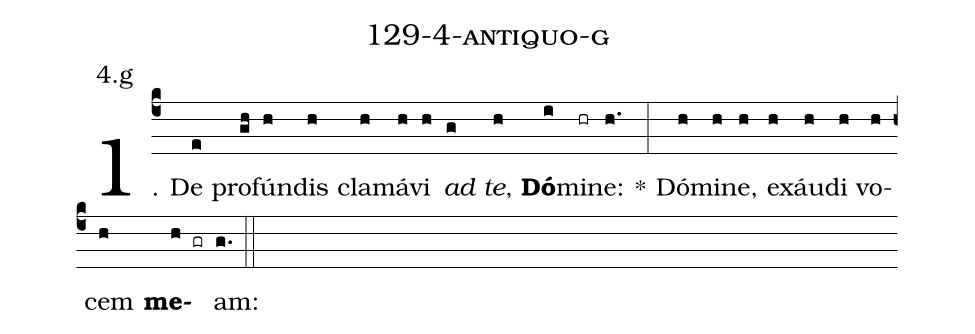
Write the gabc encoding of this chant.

name: 129-4-antiquo-g;
annotation: 4.g;
%%
(c4)1. De(e) pro(gh)fún(h)dis(h) cla(h)má(h)vi(h) <i>ad</i>(g) <i>te</i>,(h) <b>Dó</b>(i)mi(hr)ne:(h.) *(:) Dó(h)mi(h)ne,(h) ex(h)áu(h)di(h) vo(h)cem(h) <b>me</b>(h gr)am:(g.) (::)
